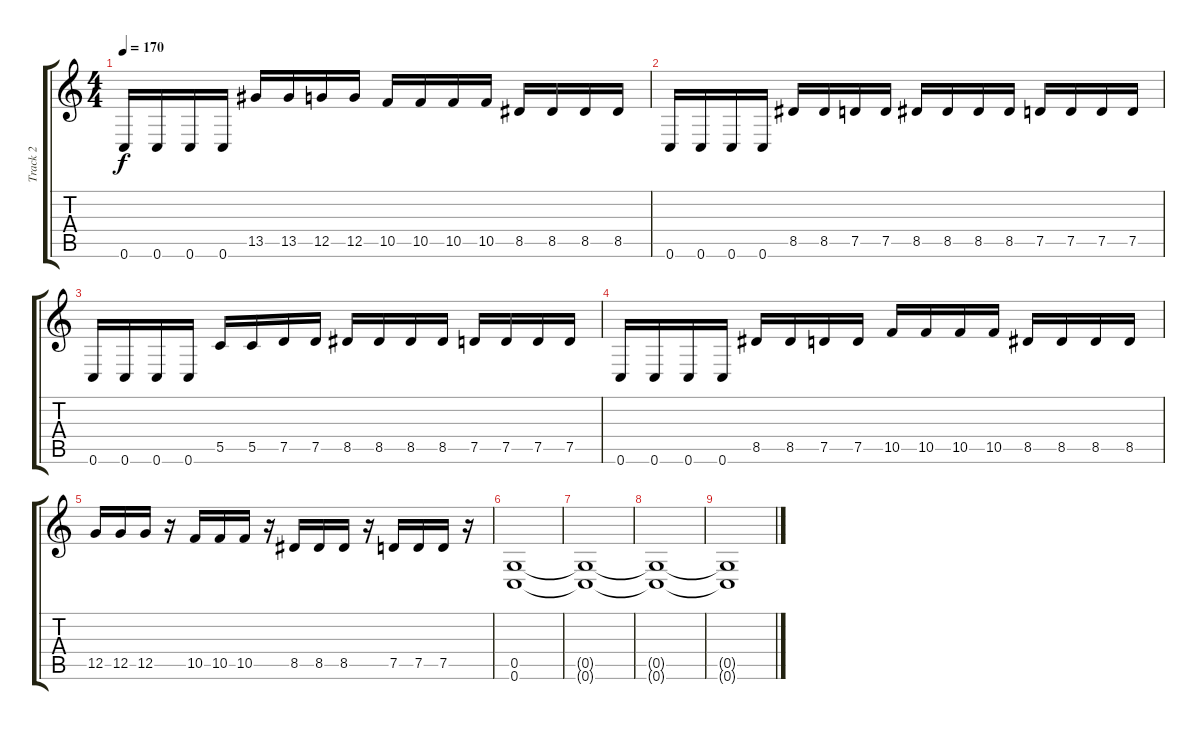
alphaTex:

\track ("Track 2" "Track 2") {instrument distortionguitar}
\staff {score tabs}
\tuning (D4 A3 F3 C3 G2 C2) {hide}
\ts (4 4)
\tempo 170
\clef g2
\ks c
0.6.16{dy f} 0.6.16 0.6.16 0.6.16 13.5.16 13.5.16 12.5.16 12.5.16 10.5.16 10.5.16 10.5.16 10.5.16 8.5.16 8.5.16 8.5.16 8.5.16 |
0.6.16 0.6.16 0.6.16 0.6.16 8.5.16 8.5.16 7.5.16 7.5.16 8.5.16 8.5.16 8.5.16 8.5.16 7.5.16 7.5.16 7.5.16 7.5.16 |
0.6.16 0.6.16 0.6.16 0.6.16 5.5.16 5.5.16 7.5.16 7.5.16 8.5.16 8.5.16 8.5.16 8.5.16 7.5.16 7.5.16 7.5.16 7.5.16 |
0.6.16 0.6.16 0.6.16 0.6.16 8.5.16 8.5.16 7.5.16 7.5.16 10.5.16 10.5.16 10.5.16 10.5.16 8.5.16 8.5.16 8.5.16 8.5.16 |
12.5.16 12.5.16 12.5.16 r.16 10.5.16 10.5.16 10.5.16 r.16 8.5.16 8.5.16 8.5.16 r.16 7.5.16 7.5.16 7.5.16 r.16 |
(0.5 0.6).1 |
(0.5{t} 0.6{t}).1 |
(0.5{t} 0.6{t}).1 |
(0.5{t} 0.6{t}).1
